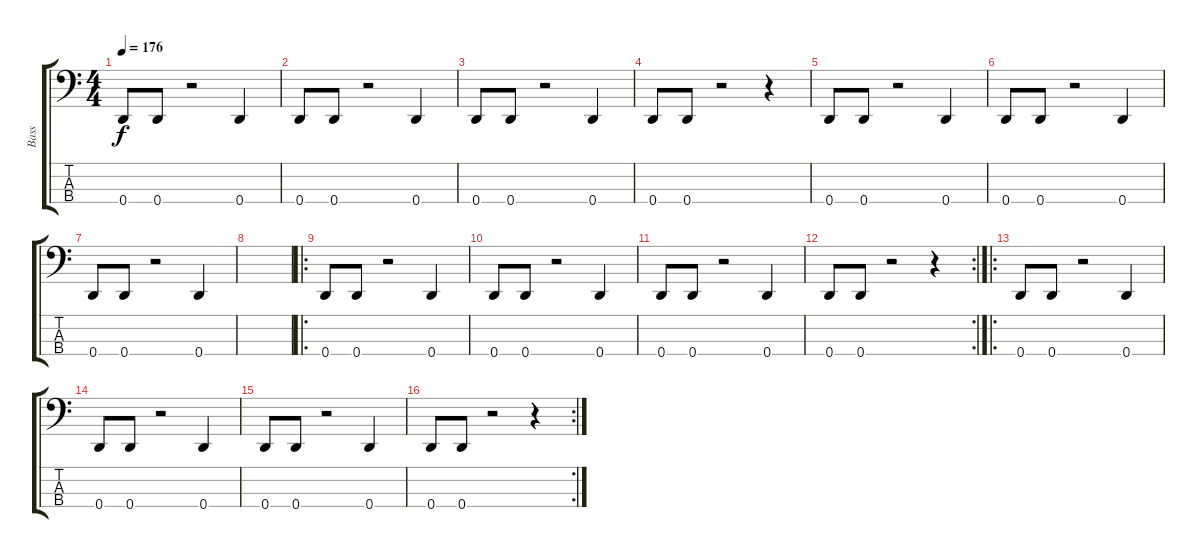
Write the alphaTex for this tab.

\track ("Bass" "Bass") {instrument electricbasspick}
\staff {score tabs}
\tuning (F2 C2 G1 D1) {hide}
\ts (4 4)
\tempo 176
\clef f4
\ks c
0.4.8{dy f} 0.4.8 r.2 0.4.4 |
0.4.8 0.4.8 r.2 0.4.4 |
0.4.8 0.4.8 r.2 0.4.4 |
0.4.8 0.4.8 r.2 r.4 |
0.4.8 0.4.8 r.2 0.4.4 |
0.4.8 0.4.8 r.2 0.4.4 |
0.4.8 0.4.8 r.2 0.4.4 |
|
\ro
0.4.8 0.4.8 r.2 0.4.4 |
0.4.8 0.4.8 r.2 0.4.4 |
0.4.8 0.4.8 r.2 0.4.4 |
\rc 2
0.4.8 0.4.8 r.2 r.4 |
\ro
0.4.8 0.4.8 r.2 0.4.4 |
0.4.8 0.4.8 r.2 0.4.4 |
0.4.8 0.4.8 r.2 0.4.4 |
\rc 2
0.4.8 0.4.8 r.2 r.4
